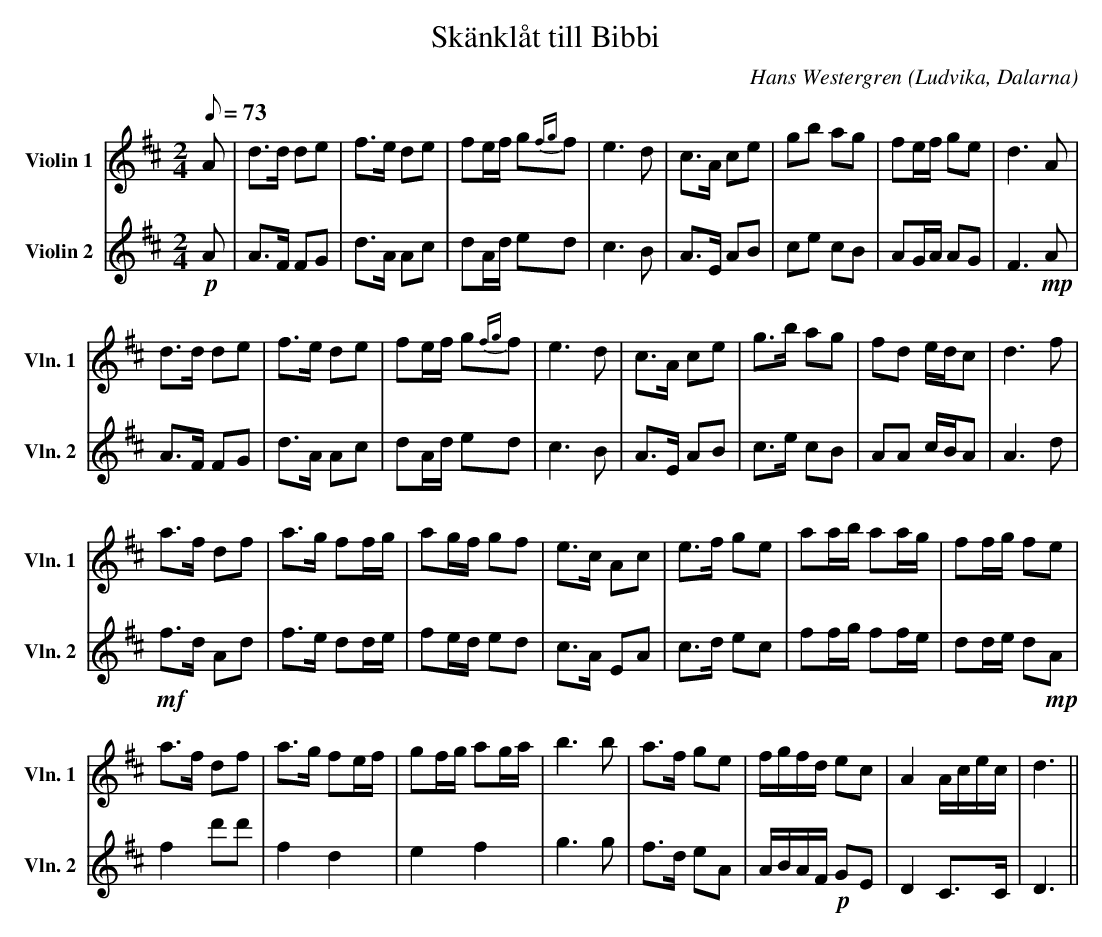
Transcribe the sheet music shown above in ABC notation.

X:1
T:Skänklåt till Bibbi
O:Ludvika, Dalarna
C: Hans Westergren
M:2/4
L:1/8
Q: 73
K:D
V:1 treble nm="Violin 1" snm="Vln. 1"
V:2 treble nm="Violin 2" snm="Vln. 2"
V:1
A|d>d de |f>e de|fe/2f/2 g{fg}f|e3d|c>A ce|gb ag|fe/2f/2 ge|d3A|
d>d de |f>e de|fe/2f/2 g{fg}f|e3d|c>A ce|g>b ag|fd e/2d/2c|d3f|
a>f df|a>g ff/2g/2|ag/2f/2 gf|e>c Ac|e>f ge|aa/2b/2 aa/2g/2|ff/2g/2 fe|
a>f df|a>g fe/2f/2|gf/2g/2 ag/2a/2|b3b|a>f ge|f/2g/2f/2d/2 ec|A2 A/2c/2e/2c/2|d3||
V:2
!p!A|A>F FG|d>A Ac|dA/2d/2 ed|c3 B|A>E AB|ce cB|AG/2A/2 AG|F3!mp!A|
A>F FG|d>A Ac|dA/2d/2 ed|c3 B|A>E AB|c>e cB|AA c/2B/2A|A3 d|
!mf!f>d Ad |f>e dd/2e/2|fe/2d/2 ed|c>A EA|c>d ec| ff/2g/2 ff/2e/2|dd/2e/2 d!mp!A|
f2d'd'|f2d2|e2f2|g3 g |f>d eA|A/2B/2A/2F/2 !p!GE|D2 C>C|D3||
